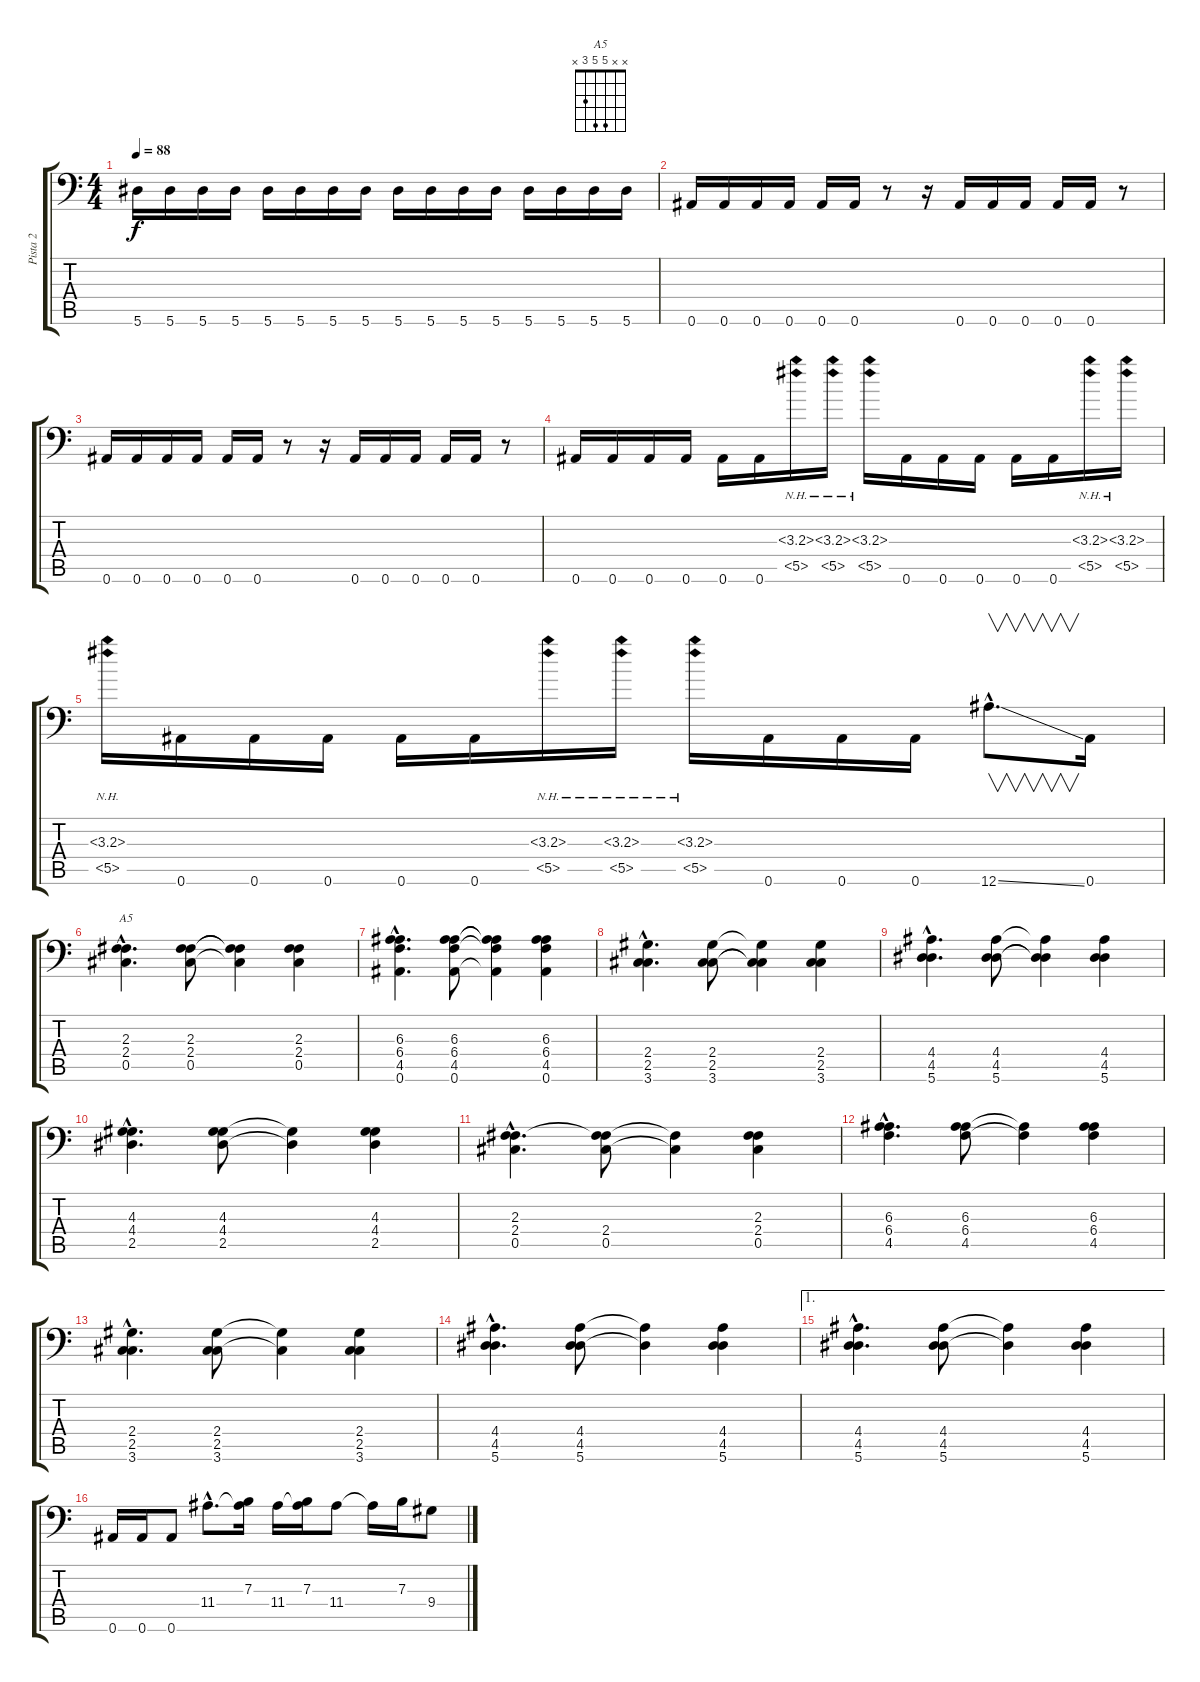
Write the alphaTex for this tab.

\track ("Pista 2" "Pista 2") {instrument distortionguitar}
\staff {score tabs}
\tuning (Db4 Ab3 E2 B1 Gb2 Bb1) {hide}
\chord ("A5" x x 5 5 3 x)
\ts (4 4)
\tempo 88
\clef f4
\ks c
5.6.16{dy f} 5.6.16 5.6.16 5.6.16 5.6.16 5.6.16 5.6.16 5.6.16 5.6.16 5.6.16 5.6.16 5.6.16 5.6.16 5.6.16 5.6.16 5.6.16 |
0.6.16 0.6.16 0.6.16 0.6.16 0.6.16 0.6.16 r.8 r.16 0.6.16 0.6.16 0.6.16 0.6.16 0.6.16 r.8 |
0.6.16 0.6.16 0.6.16 0.6.16 0.6.16 0.6.16 r.8 r.16 0.6.16 0.6.16 0.6.16 0.6.16 0.6.16 r.8 |
0.6.16 0.6.16 0.6.16 0.6.16 0.6.16 0.6.16 (3.3{nh} 5.5{nh}).16 (3.3{nh} 5.5{nh}).16 (3.3{nh} 5.5{nh}).16 0.6.16 0.6.16 0.6.16 0.6.16 0.6.16 (3.3{nh} 5.5{nh}).16 (3.3{nh} 5.5{nh}).16 |
(3.3{nh} 5.5{nh}).16 0.6.16 0.6.16 0.6.16 0.6.16 0.6.16 (3.3{nh} 5.5{nh}).16 (3.3{nh} 5.5{nh}).16 (3.3{nh} 5.5{nh}).16 0.6.16 0.6.16 0.6.16 12.6{ss hac}.8{v d} 0.6.16 |
(2.3{hac} 2.4{hac} 0.5{hac}).4{d ch "A5"} (2.3 2.4 0.5).8 (2.3{t} 2.4{t} 0.5{t}).4 (2.3 2.4 0.5).4 |
(6.3{hac} 6.4{hac} 4.5{hac} 0.6{hac}).4{d} (6.3 6.4 4.5 0.6).8 (6.3{t} 6.4{t} 4.5{t} 0.6{t}).4 (6.3 6.4 4.5 0.6).4 |
(2.4{hac} 2.5{hac} 3.6{hac}).4{d} (2.4 2.5 3.6).8 (2.4{t} 2.5{t} 3.6{t}).4 (2.4 2.5 3.6).4 |
(4.4{hac} 4.5{hac} 5.6{hac}).4{d} (4.4 4.5 5.6).8 (4.4{t} 4.5{t} 5.6{t}).4 (4.4 4.5 5.6).4 |
(4.3{hac} 4.4{hac} 2.5{hac}).4{d} (4.3 4.4 2.5).8 (4.4{t} 2.5{t}).4 (4.3 4.4 2.5).4 |
(2.3{hac} 2.4{hac} 0.5{hac}).4{d} (2.3{t} 2.4 0.5).8 (2.4{t} 0.5{t}).4 (2.3 2.4 0.5).4 |
(6.3{hac} 6.4{hac} 4.5{hac}).4{d} (6.3 6.4 4.5).8 (6.4{t} 4.5{t}).4 (6.3 6.4 4.5).4 |
(2.4{hac} 2.5{hac} 3.6{hac}).4{d} (2.4 2.5 3.6).8 (2.4{t} 2.5{t}).4 (2.4 2.5 3.6).4 |
(4.4{hac} 4.5{hac} 5.6{hac}).4{d} (4.4 4.5 5.6).8 (4.4{t} 4.5{t}).4 (4.4 4.5 5.6).4 |
\ae 1
(4.4{hac} 4.5{hac} 5.6{hac}).4{d} (4.4 4.5 5.6).8 (4.4{t} 4.5{t}).4 (4.4 4.5 5.6).4 |
0.6.16 0.6.16 0.6.8 11.4{hac}.8{d} (7.3 11.4{t}).16 11.4.16 (7.3 11.4{t}).16 11.4.8 11.4{t}.16 7.3.16 9.4.8
